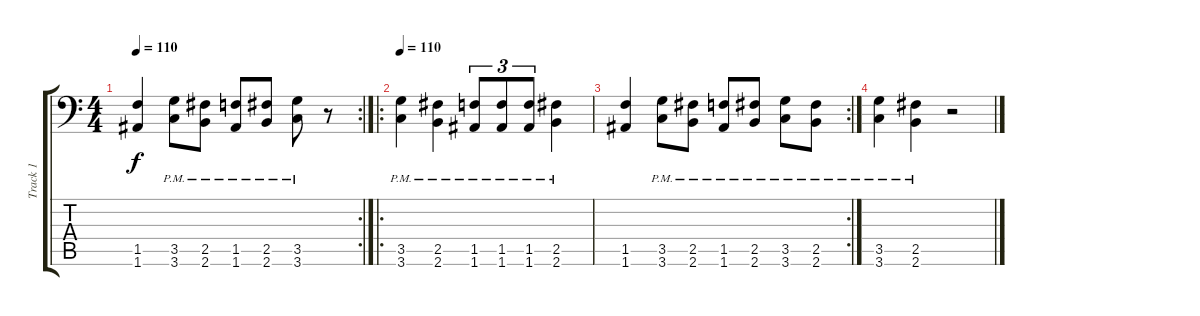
\track ("Track 1" "Track 1") {instrument distortionguitar}
\staff {score tabs}
\tuning (B3 Gb3 D3 A2 E2 A1) {hide}
\rc 2
\ts (4 4)
\tempo 110
\clef f4
\ks c
(1.5 1.6).4{dy f} (3.5{pm} 3.6{pm}).8 (2.5{pm} 2.6{pm}).8 (1.5{pm} 1.6{pm}).8 (2.5{pm} 2.6{pm}).8 (3.5{pm} 3.6{pm}).8 r.8 |
\ro
\tempo 110
(3.5{pm} 3.6{pm}).4 (2.5{pm} 2.6{pm}).4 (1.5{pm} 1.6{pm}).8{tu (3 2)} (1.5{pm} 1.6{pm}).8{tu (3 2)} (1.5{pm} 1.6{pm}).8{tu (3 2)} (2.5{pm} 2.6{pm}).4 |
\rc 2
(1.5 1.6).4 (3.5{pm} 3.6{pm}).8 (2.5{pm} 2.6{pm}).8 (1.5{pm} 1.6{pm}).8 (2.5{pm} 2.6{pm}).8 (3.5{pm} 3.6{pm}).8 (2.5{pm} 2.6{pm}).8 |
(3.5{pm} 3.6{pm}).4 (2.5{pm} 2.6{pm}).4 r.2
